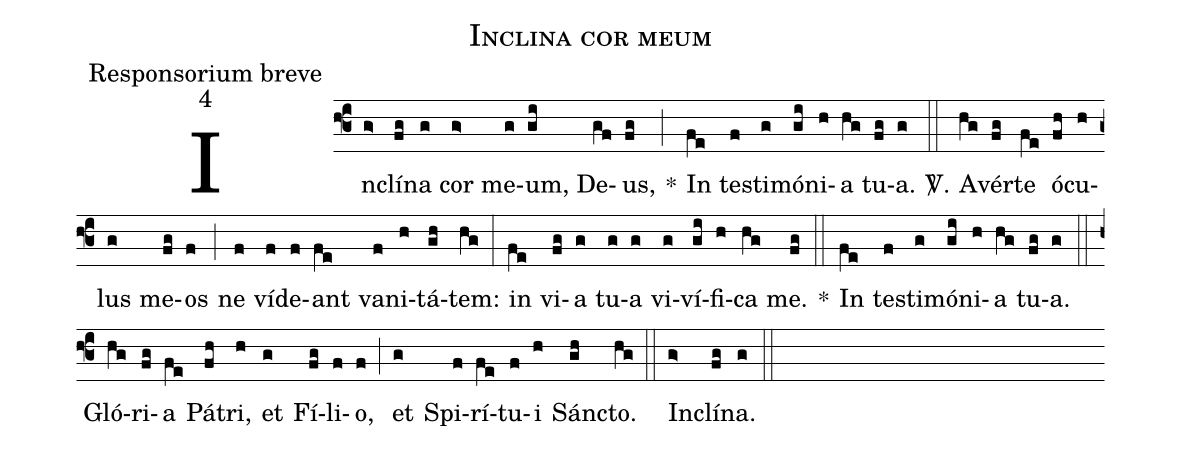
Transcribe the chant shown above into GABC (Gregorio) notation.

name:Inclina cor meum;
office-part:Responsorium breve;
mode:4;
%%
(f3) In(g>)clí(fg)na(g) cor(g>) me(g)um,(gi) De(gf)us,(fg) *(;) In(fe) te(f)sti(g)mó(gi)ni(h)a(hg) tu(fg)a.(g) <sp>V/</sp>.(::) A(hg)vér(fg)te(fe) ó(fh)cu(h)lus(g) me(fg)os(f) (;) ne(f) ví(f)de(f)ant(fe) va(f)ni(h)tá(gh)tem:(hg) (:) in(fe) vi(fg)a(g) tu(g)a(g) vi(g)ví(gi)fi(h)ca(hg) me.(fg) *(::) In(fe) te(f)sti(g)mó(gi)ni(h)a(hg) tu(fg)a.(g) (::) Gló(hg)ri(fg)a(fe) Pá(fh)tri,(h) et(g) Fí(fg)li(f)o,(f) (;) et(g) Spi(f)rí(fe)tu(f)i(h) Sán(gh)cto.(hg) (::) In(g>)clí(fg)na.(g) (::)
